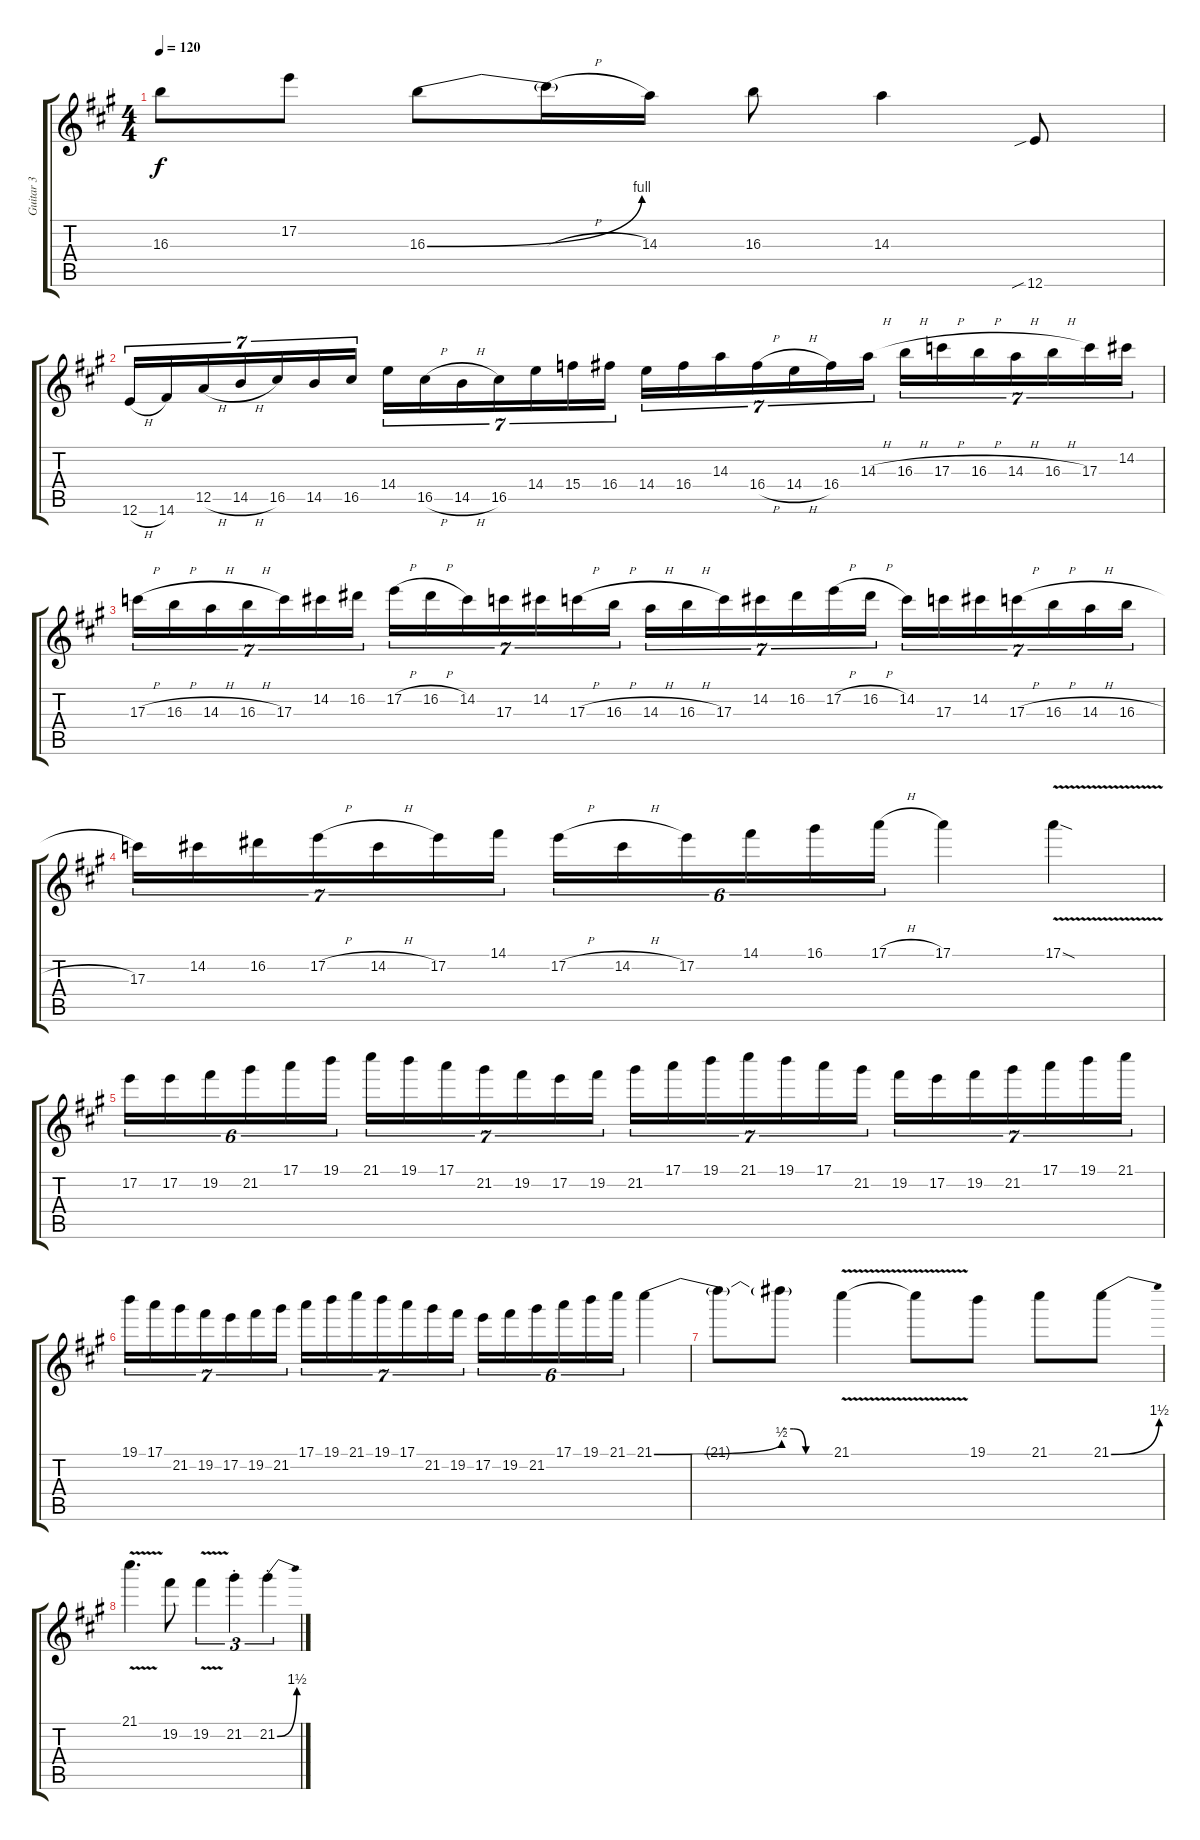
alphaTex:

\track ("Guitar 3" "Guitar 3") {instrument distortionguitar}
\staff {score tabs}
\tuning (E4 B3 G3 D3 A2 E2) {hide}
\ts (4 4)
\tempo 120
\clef g2
\ks a
16.3{t}.8{dy f} 17.2.8 16.3{be (bend 0 0 60 4)}.8 16.3{h t}.16 14.3.16 16.3.8 14.3.4 12.6{sib}.8 |
12.6{h}.16{tu (7 4)} 14.6.16{tu (7 4)} 12.5{h}.16{tu (7 4)} 14.5{h}.16{tu (7 4)} 16.5.16{tu (7 4)} 14.5.16{tu (7 4)} 16.5.16{tu (7 4)} 14.4.16{tu (7 4)} 16.5{h}.16{tu (7 4)} 14.5{h}.16{tu (7 4)} 16.5.16{tu (7 4)} 14.4.16{tu (7 4)} 15.4.16{tu (7 4)} 16.4.16{tu (7 4)} 14.4.16{tu (7 4)} 16.4.16{tu (7 4)} 14.3.16{tu (7 4)} 16.4{h}.16{tu (7 4)} 14.4{h}.16{tu (7 4)} 16.4.16{tu (7 4)} 14.3{h}.16{tu (7 4)} 16.3{h}.16{tu (7 4)} 17.3{h}.16{tu (7 4)} 16.3{h}.16{tu (7 4)} 14.3{h}.16{tu (7 4)} 16.3{h}.16{tu (7 4)} 17.3.16{tu (7 4)} 14.2.16{tu (7 4)} |
17.3{h}.16{tu (7 4)} 16.3{h}.16{tu (7 4)} 14.3{h}.16{tu (7 4)} 16.3{h}.16{tu (7 4)} 17.3.16{tu (7 4)} 14.2.16{tu (7 4)} 16.2.16{tu (7 4)} 17.2{h}.16{tu (7 4)} 16.2{h}.16{tu (7 4)} 14.2.16{tu (7 4)} 17.3.16{tu (7 4)} 14.2.16{tu (7 4)} 17.3{h}.16{tu (7 4)} 16.3{h}.16{tu (7 4)} 14.3{h}.16{tu (7 4)} 16.3{h}.16{tu (7 4)} 17.3.16{tu (7 4)} 14.2.16{tu (7 4)} 16.2.16{tu (7 4)} 17.2{h}.16{tu (7 4)} 16.2{h}.16{tu (7 4)} 14.2.16{tu (7 4)} 17.3.16{tu (7 4)} 14.2.16{tu (7 4)} 17.3{h}.16{tu (7 4)} 16.3{h}.16{tu (7 4)} 14.3{h}.16{tu (7 4)} 16.3{h}.16{tu (7 4)} |
17.3.16{tu (7 4)} 14.2.16{tu (7 4)} 16.2.16{tu (7 4)} 17.2{h}.16{tu (7 4)} 14.2{h}.16{tu (7 4)} 17.2.16{tu (7 4)} 14.1.16{tu (7 4)} 17.2{h}.16{tu (6 4)} 14.2{h}.16{tu (6 4)} 17.2.16{tu (6 4)} 14.1.16{tu (6 4)} 16.1.16{tu (6 4)} 17.1{h}.16{tu (6 4)} 17.1.4 17.1{v sod}.4 |
17.2.16{tu (6 4)} 17.2.16{tu (6 4)} 19.2.16{tu (6 4)} 21.2.16{tu (6 4)} 17.1.16{tu (6 4)} 19.1.16{tu (6 4)} 21.1.16{tu (7 4)} 19.1.16{tu (7 4)} 17.1.16{tu (7 4)} 21.2.16{tu (7 4)} 19.2.16{tu (7 4)} 17.2.16{tu (7 4)} 19.2.16{tu (7 4)} 21.2.16{tu (7 4)} 17.1.16{tu (7 4)} 19.1.16{tu (7 4)} 21.1.16{tu (7 4)} 19.1.16{tu (7 4)} 17.1.16{tu (7 4)} 21.2.16{tu (7 4)} 19.2.16{tu (7 4)} 17.2.16{tu (7 4)} 19.2.16{tu (7 4)} 21.2.16{tu (7 4)} 17.1.16{tu (7 4)} 19.1.16{tu (7 4)} 21.1.16{tu (7 4)} |
19.1.16{tu (7 4)} 17.1.16{tu (7 4)} 21.2.16{tu (7 4)} 19.2.16{tu (7 4)} 17.2.16{tu (7 4)} 19.2.16{tu (7 4)} 21.2.16{tu (7 4)} 17.1.16{tu (7 4)} 19.1.16{tu (7 4)} 21.1.16{tu (7 4)} 19.1.16{tu (7 4)} 17.1.16{tu (7 4)} 21.2.16{tu (7 4)} 19.2.16{tu (7 4)} 17.2.16{tu (6 4)} 19.2.16{tu (6 4)} 21.2.16{tu (6 4)} 17.1.16{tu (6 4)} 19.1.16{tu (6 4)} 21.1.16{tu (6 4)} 21.1{be (bend 0 0 60 2)}.4 |
21.1{t}.8 21.1{be (custom 0 4 15 4 30 0 60 0) t}.8 21.1{v}.4 21.1{t}.8 19.1.8 21.1.8 21.1{be (bend 0 0 60 6)}.8 |
21.1{v}.4{d} 19.2.8 19.2{v}.4{tu (3 2)} 21.2{st}.4{tu (3 2)} 21.2{be (bend 0 0 60 6) st}.4{tu (3 2)}
